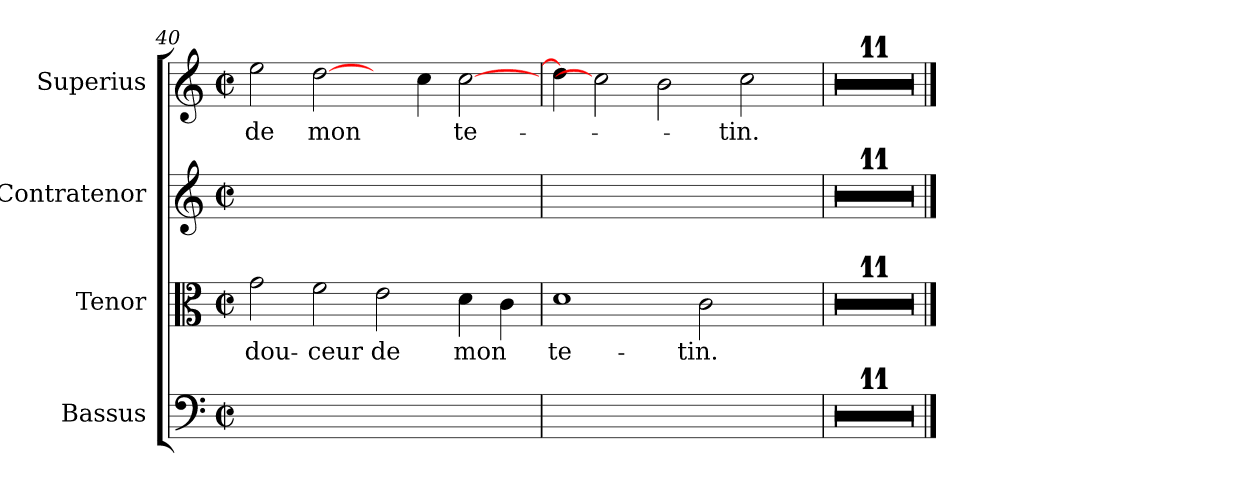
**kern	**kern	**text	**kern	**kern	**text
*part4	*part3	*part3	*part2	*part1	*part1
*staff4	*staff3	*staff3	*staff2	*staff1	*staff1
*I"Bassus	*I"Tenor	*	*I"Contratenor	*I"Superius	*
*	*I'T	*	*	*	*
*clefF4	*clefC3	*	*clefG2	*clefG2	*
*k[]	*k[]	*	*k[]	*k[]	*
*C:	*C:	*	*C:	*C:	*
*M2/2	*M2/2	*	*M2/2	*M2/2	*
*met(c|)	*met(c|)	*	*met(c|)	*met(c|)	*
=40	=40	=40	=40	=40	=40
1ryy	2g	dou-	1ryy	2ee	-de
.	2f	-ceur	.	[2dd	-mon
1ryy	2e	-de	1ryy	4ryy	.
.	.	.	.	4cc	.
.	4d	-mon	.	[2cc	te-
.	4c	.	.	.	.
=41	=41	=41	=41	=41	=41
1ryy	1d	te-	1ryy	4dd]	.
.	.	.	.	2cc]	.
.	.	.	.	2b	.
2ryy	2c	-tin.	2ryy	.	.
.	.	.	.	2cc	-tin.
4ryy	4ryy	.	4ryy	.	.
=42	=42	=42	=42	=42	=42
1ryy	1ryy	.	1ryy	1ryy	.
=43	=43	=43	=43	=43	=43
1ryy	1ryy	.	1ryy	1ryy	.
=44	=44	=44	=44	=44	=44
1ryy	1ryy	.	1ryy	1ryy	.
=45	=45	=45	=45	=45	=45
1ryy	1ryy	.	1ryy	1ryy	.
=46	=46	=46	=46	=46	=46
1ryy	1ryy	.	1ryy	1ryy	.
=47	=47	=47	=47	=47	=47
1ryy	1ryy	.	1ryy	1ryy	.
=48	=48	=48	=48	=48	=48
1ryy	1ryy	.	1ryy	1ryy	.
=49	=49	=49	=49	=49	=49
1ryy	1ryy	.	1ryy	1ryy	.
=50	=50	=50	=50	=50	=50
1ryy	1ryy	.	1ryy	1ryy	.
=51	=51	=51	=51	=51	=51
1ryy	1ryy	.	1ryy	1ryy	.
=52	=52	=52	=52	=52	=52
1ryy	1ryy	.	1ryy	1ryy	.
==	==	==	==	==	==
*-	*-	*-	*-	*-	*-
